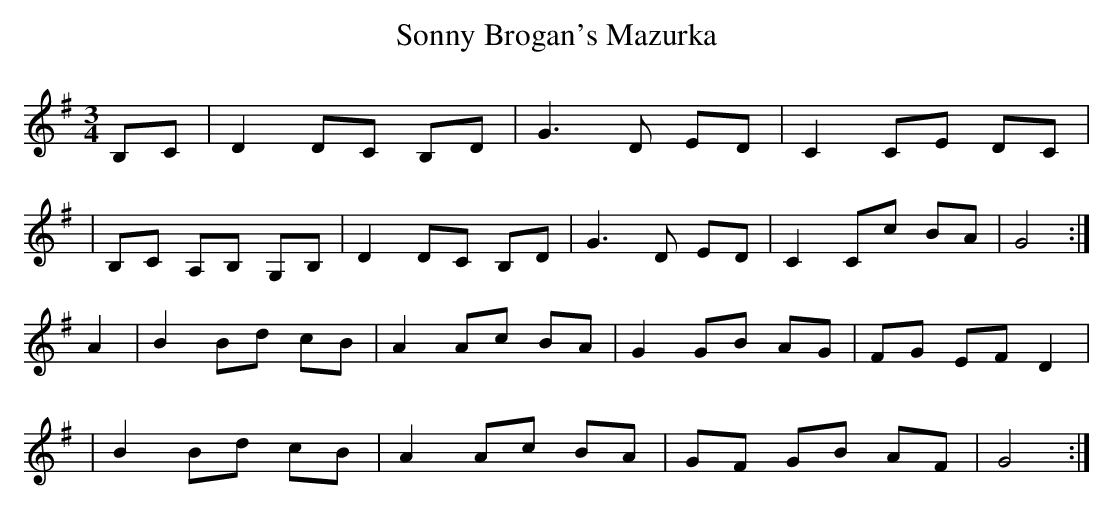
X:1
T:Sonny Brogan's Mazurka
M:3/4
L:1/8
K:Gmaj clef=treble
B,C | D2 DC B,D | G2>D2 ED | C2 CE DC |
| B,C A,B, G,B, | D2 DC B,D | G2>D2 ED | C2 Cc BA | G4 :|
A2 | B2 Bd cB | A2 Ac BA | G2 GB AG | FG EF D2 |
| B2 Bd cB| A2 Ac BA | GF GB AF | G4 :|
